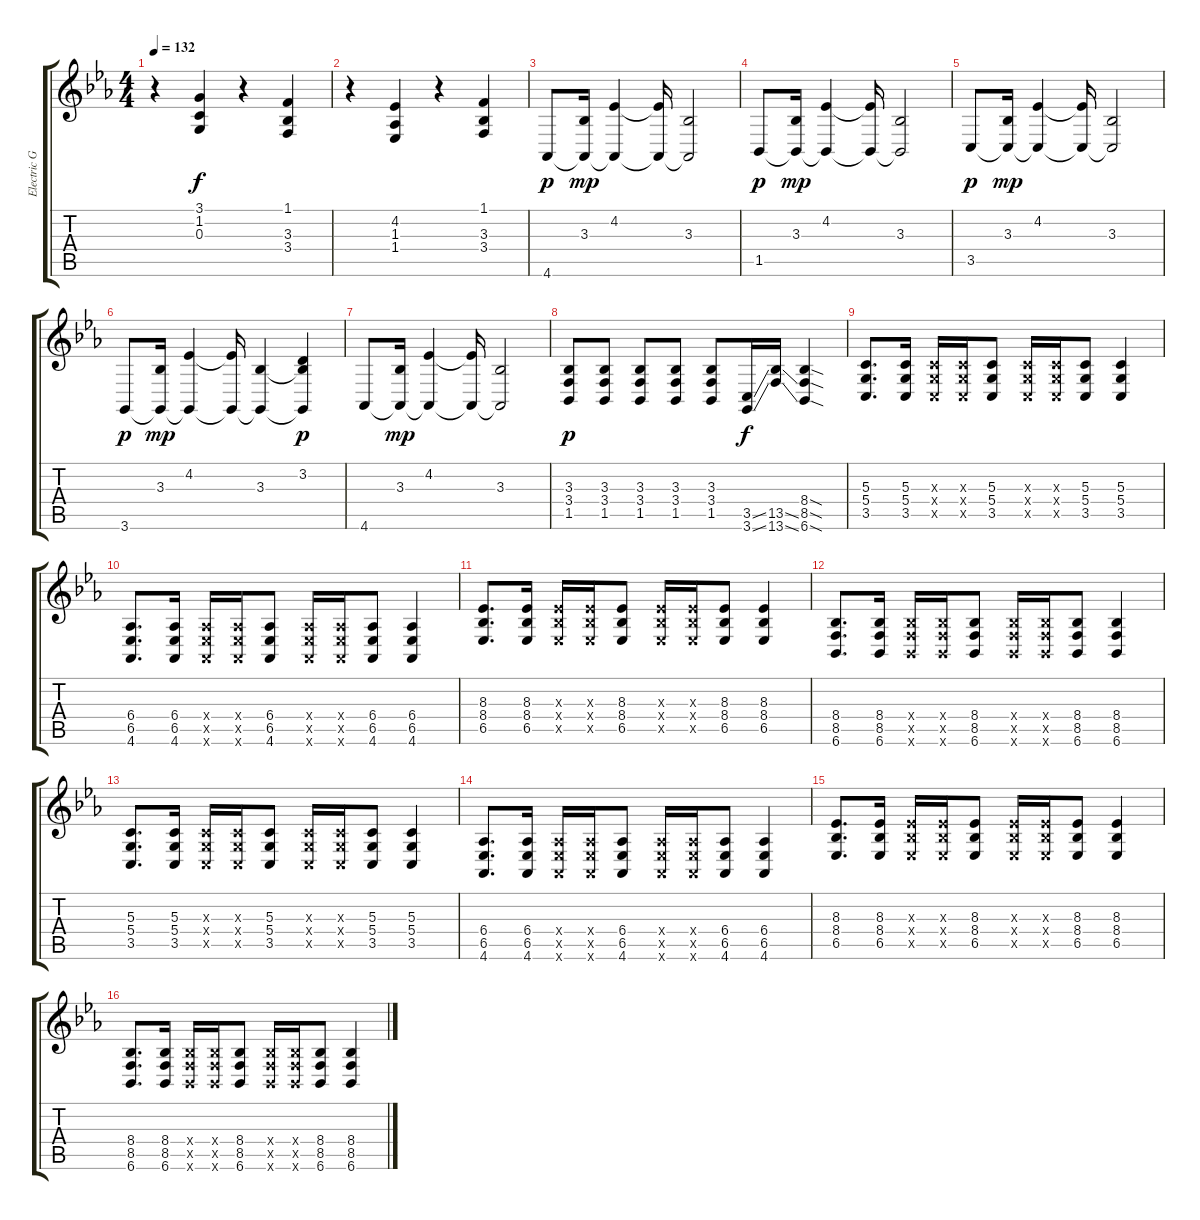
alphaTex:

\track ("Electric Guitar" "Electric G") {instrument violin}
\staff {score tabs}
\tuning (E4 B3 G3 D3 A2 E2) {hide}
\ts (4 4)
\tempo 132
\clef g2
\ks eb
r.4{dy f} (3.1 1.2 0.3).4 r.4 (1.1 3.3 3.4).4 |
r.4 (4.2 1.3 1.4).4 r.4 (1.1 3.3 3.4).4 |
4.6.8{dy p} (3.3 4.6{t}).16{dy mp} (4.2 4.6{t}).4 (4.2{t} 4.6{t}).16 (3.3 4.6{t}).2 |
1.5.8{dy p} (3.3 1.5{t}).16{dy mp} (4.2 1.5{t}).4 (4.2{t} 1.5{t}).16 (3.3 1.5{t}).2 |
3.5.8{dy p} (3.3 3.5{t}).16{dy mp} (4.2 3.5{t}).4 (4.2{t} 3.5{t}).16 (3.3 3.5{t}).2 |
3.6.8{dy p} (3.3 3.6{t}).16{dy mp} (4.2 3.6{t}).4 (4.2{t} 3.6{t}).16 (3.3 3.6{t}).4 (3.2 3.3{t} 3.6{t}).4{dy p} |
4.6.8 (3.3 4.6{t}).16{dy mp} (4.2 4.6{t}).4 (4.2{t} 4.6{t}).16 (3.3 4.6{t}).2 |
(3.3 3.4 1.5).8{dy p} (3.3 3.4 1.5).8 (3.3 3.4 1.5).8 (3.3 3.4 1.5).8 (3.3 3.4 1.5).8 (3.5{ss} 3.6{ss}).16{dy f} (13.5{ss} 13.6{ss}).16 (8.4{sod} 8.5{sod} 6.6{sod}).4 |
(5.3 5.4 3.5).8{d} (5.3 5.4 3.5).16 (5.3{x} 5.4{x} 3.5{x}).16 (5.3{x} 5.4{x} 3.5{x}).16 (5.3 5.4 3.5).8 (5.3{x} 5.4{x} 3.5{x}).16 (5.3{x} 5.4{x} 3.5{x}).16 (5.3 5.4 3.5).8 (5.3 5.4 3.5).4 |
(6.4 6.5 4.6).8{d} (6.4 6.5 4.6).16 (6.4{x} 6.5{x} 4.6{x}).16 (6.4{x} 6.5{x} 4.6{x}).16 (6.4 6.5 4.6).8 (6.4{x} 6.5{x} 4.6{x}).16 (6.4{x} 6.5{x} 4.6{x}).16 (6.4 6.5 4.6).8 (6.4 6.5 4.6).4 |
(8.3 8.4 6.5).8{d} (8.3 8.4 6.5).16 (8.3{x} 8.4{x} 6.5{x}).16 (8.3{x} 8.4{x} 6.5{x}).16 (8.3 8.4 6.5).8 (8.3{x} 8.4{x} 6.5{x}).16 (8.3{x} 8.4{x} 6.5{x}).16 (8.3 8.4 6.5).8 (8.3 8.4 6.5).4 |
(8.4 8.5 6.6).8{d} (8.4 8.5 6.6).16 (8.4{x} 8.5{x} 6.6{x}).16 (8.4{x} 8.5{x} 6.6{x}).16 (8.4 8.5 6.6).8 (8.4{x} 8.5{x} 6.6{x}).16 (8.4{x} 8.5{x} 6.6{x}).16 (8.4 8.5 6.6).8 (8.4 8.5 6.6).4 |
(5.3 5.4 3.5).8{d} (5.3 5.4 3.5).16 (5.3{x} 5.4{x} 3.5{x}).16 (5.3{x} 5.4{x} 3.5{x}).16 (5.3 5.4 3.5).8 (5.3{x} 5.4{x} 3.5{x}).16 (5.3{x} 5.4{x} 3.5{x}).16 (5.3 5.4 3.5).8 (5.3 5.4 3.5).4 |
(6.4 6.5 4.6).8{d} (6.4 6.5 4.6).16 (6.4{x} 6.5{x} 4.6{x}).16 (6.4{x} 6.5{x} 4.6{x}).16 (6.4 6.5 4.6).8 (6.4{x} 6.5{x} 4.6{x}).16 (6.4{x} 6.5{x} 4.6{x}).16 (6.4 6.5 4.6).8 (6.4 6.5 4.6).4 |
(8.3 8.4 6.5).8{d} (8.3 8.4 6.5).16 (8.3{x} 8.4{x} 6.5{x}).16 (8.3{x} 8.4{x} 6.5{x}).16 (8.3 8.4 6.5).8 (8.3{x} 8.4{x} 6.5{x}).16 (8.3{x} 8.4{x} 6.5{x}).16 (8.3 8.4 6.5).8 (8.3 8.4 6.5).4 |
(8.4 8.5 6.6).8{d} (8.4 8.5 6.6).16 (8.4{x} 8.5{x} 6.6{x}).16 (8.4{x} 8.5{x} 6.6{x}).16 (8.4 8.5 6.6).8 (8.4{x} 8.5{x} 6.6{x}).16 (8.4{x} 8.5{x} 6.6{x}).16 (8.4 8.5 6.6).8 (8.4 8.5 6.6).4
